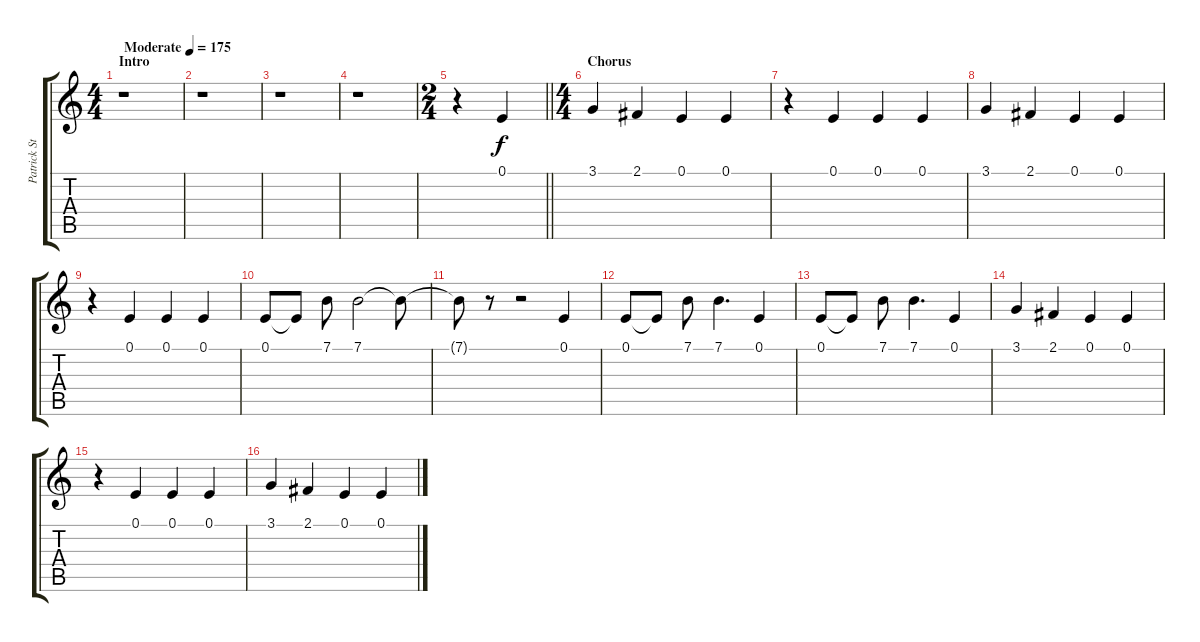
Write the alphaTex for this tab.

\track ("Patrick Stumph (Lead Vocals)" "Patrick St") {instrument oboe}
\staff {score tabs}
\tuning (E4 B3 G3 D3 A2 E2) {hide}
\ts (4 4)
\section ("" "Intro")
\tempo (175 "Moderate")
\clef g2
\ks c
r.1{dy f instrument oboe} |
r.1 |
r.1 |
r.1 |
\ts (2 4)
\barLineRight lightlight
r.4 0.1.4 |
\ts (4 4)
\section ("" "Chorus")
3.1.4 2.1.4 0.1.4 0.1.4 |
r.4 0.1.4 0.1.4 0.1.4 |
3.1.4 2.1.4 0.1.4 0.1.4 |
r.4 0.1.4 0.1.4 0.1.4 |
0.1.8 0.1{t}.8 7.1.8 7.1.2 7.1{t}.8 |
7.1{t}.8 r.8 r.2 0.1.4 |
0.1.8 0.1{t}.8 7.1.8 7.1.4{d} 0.1.4 |
0.1.8 0.1{t}.8 7.1.8 7.1.4{d} 0.1.4 |
3.1.4 2.1.4 0.1.4 0.1.4 |
r.4 0.1.4 0.1.4 0.1.4 |
3.1.4 2.1.4 0.1.4 0.1.4
